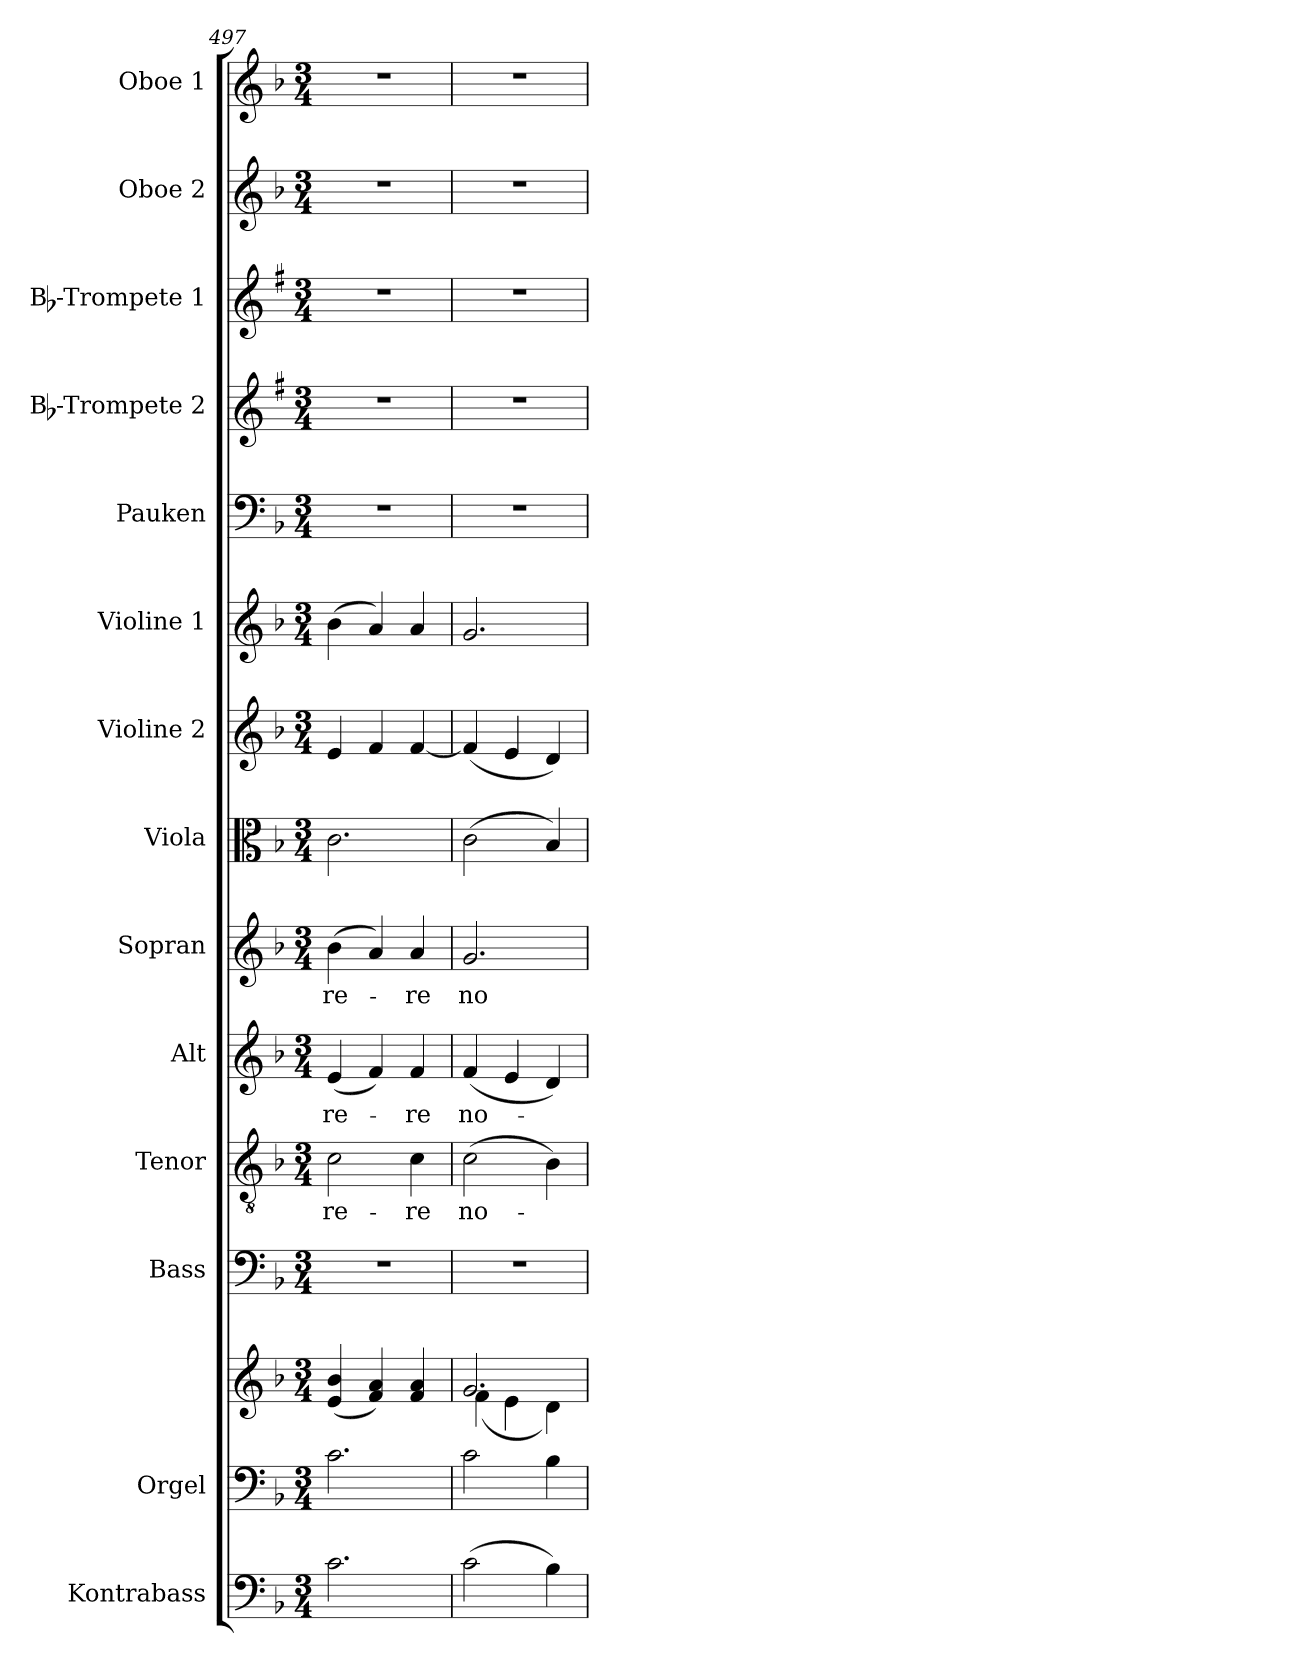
**kern	**kern	**kern	**kern	**kern	**text	**kern	**text	**kern	**text	**kern	**kern	**kern	**kern	**kern	**kern	**kern	**kern
*part14	*part13	*part13	*part12	*part11	*part11	*part10	*part10	*part9	*part9	*part8	*part7	*part6	*part5	*part4	*part3	*part2	*part1
*staff15	*staff14	*staff13	*staff12	*staff11	*staff11	*staff10	*staff10	*staff9	*staff9	*staff8	*staff7	*staff6	*staff5	*staff4	*staff3	*staff2	*staff1
*I"Kontrabass	*I"Orgel	*	*I"Bass	*I"Tenor	*	*I"Alt	*	*I"Sopran	*	*I"Viola	*I"Violine 2	*I"Violine 1	*I"Pauken	*I"Bb-Trompete 2	*I"Bb-Trompete 1	*I"Oboe 2	*I"Oboe 1
*I'Kb.	*I'Org.	*	*I'B.	*I'T.	*	*I'A.	*	*I'S.	*	*I'Vla.	*I'Vl. 2	*I'Vl. 1	*I'Pk.	*I'Bb Trp. 2	*I'Bb Trp. 1	*I'Ob. 2	*I'Ob. 1
*clefF4	*clefF4	*clefG2	*clefF4	*clefGv2	*	*clefG2	*	*clefG2	*	*clefC3	*clefG2	*clefG2	*clefF4	*clefG2	*clefG2	*clefG2	*clefG2
*ITrd7c12	*	*	*	*	*	*	*	*	*	*	*	*	*	*ITrd1c2	*ITrd1c2	*	*
*k[b-]	*k[b-]	*k[b-]	*k[b-]	*k[b-]	*	*k[b-]	*	*k[b-]	*	*k[b-]	*k[b-]	*k[b-]	*k[b-]	*k[b-]	*k[b-]	*k[b-]	*k[b-]
*F:	*F:	*F:	*F:	*F:	*	*F:	*	*F:	*	*F:	*F:	*F:	*F:	*F:	*F:	*F:	*F:
*M3/4	*M3/4	*M3/4	*M3/4	*M3/4	*	*M3/4	*	*M3/4	*	*M3/4	*M3/4	*M3/4	*M3/4	*M3/4	*M3/4	*M3/4	*M3/4
=497	=497	=497	=497	=497	=497	=497	=497	=497	=497	=497	=497	=497	=497	=497	=497	=497	=497
!	!	!	!	!	!LO:LY:b	!	!LO:LY:b	!	!LO:LY:b	!	!	!	!	!	!	!	!
2.C\	2.c\	(<4e/ 4b-/	2.r	2c\	-re-	(<4e/	-re-	(>4b-\	-re-	2.c\	4e/	(>4b-\	2.r	2.r	2.r	2.r	2.r
.	.	4f/ 4a/)	.	.	.	4f/)	.	4a/)	.	.	4f/	4a/)	.	.	.	.	.
!	!	!	!	!	!LO:LY:b	!	!LO:LY:b	!	!LO:LY:b	!	!	!	!	!	!	!	!
.	.	4f/ 4a/	.	4c\	-re	4f/	-re	4a/	-re	.	[4f/	4a/	.	.	.	.	.
=498	=498	=498	=498	=498	=498	=498	=498	=498	=498	=498	=498	=498	=498	=498	=498	=498	=498
*	*	*^	*	*	*	*	*	*	*	*	*	*	*	*	*	*	*
!	!	!	!	!	!	!LO:LY:b	!	!LO:LY:b	!	!LO:LY:b	!	!	!	!	!	!	!	!
(>2C\	2c\	2.g/	(<4f\	2.r	(>2c\	no-	(<4f/	no-	2.g/	no-	(>2c\	(<4f/]	2.g/	2.r	2.r	2.r	2.r	2.r
.	.	.	4e\	.	.	.	4e/	.	.	.	.	4e/	.	.	.	.	.	.
4BB-\)	4B-\	.	4d\)	.	4B-\)	.	4d/)	.	.	.	4B-/)	4d/)	.	.	.	.	.	.
*	*	*v	*v	*	*	*	*	*	*	*	*	*	*	*	*	*	*	*
=	=	=	=	=	=	=	=	=	=	=	=	=	=	=	=	=	=
*-	*-	*-	*-	*-	*-	*-	*-	*-	*-	*-	*-	*-	*-	*-	*-	*-	*-
